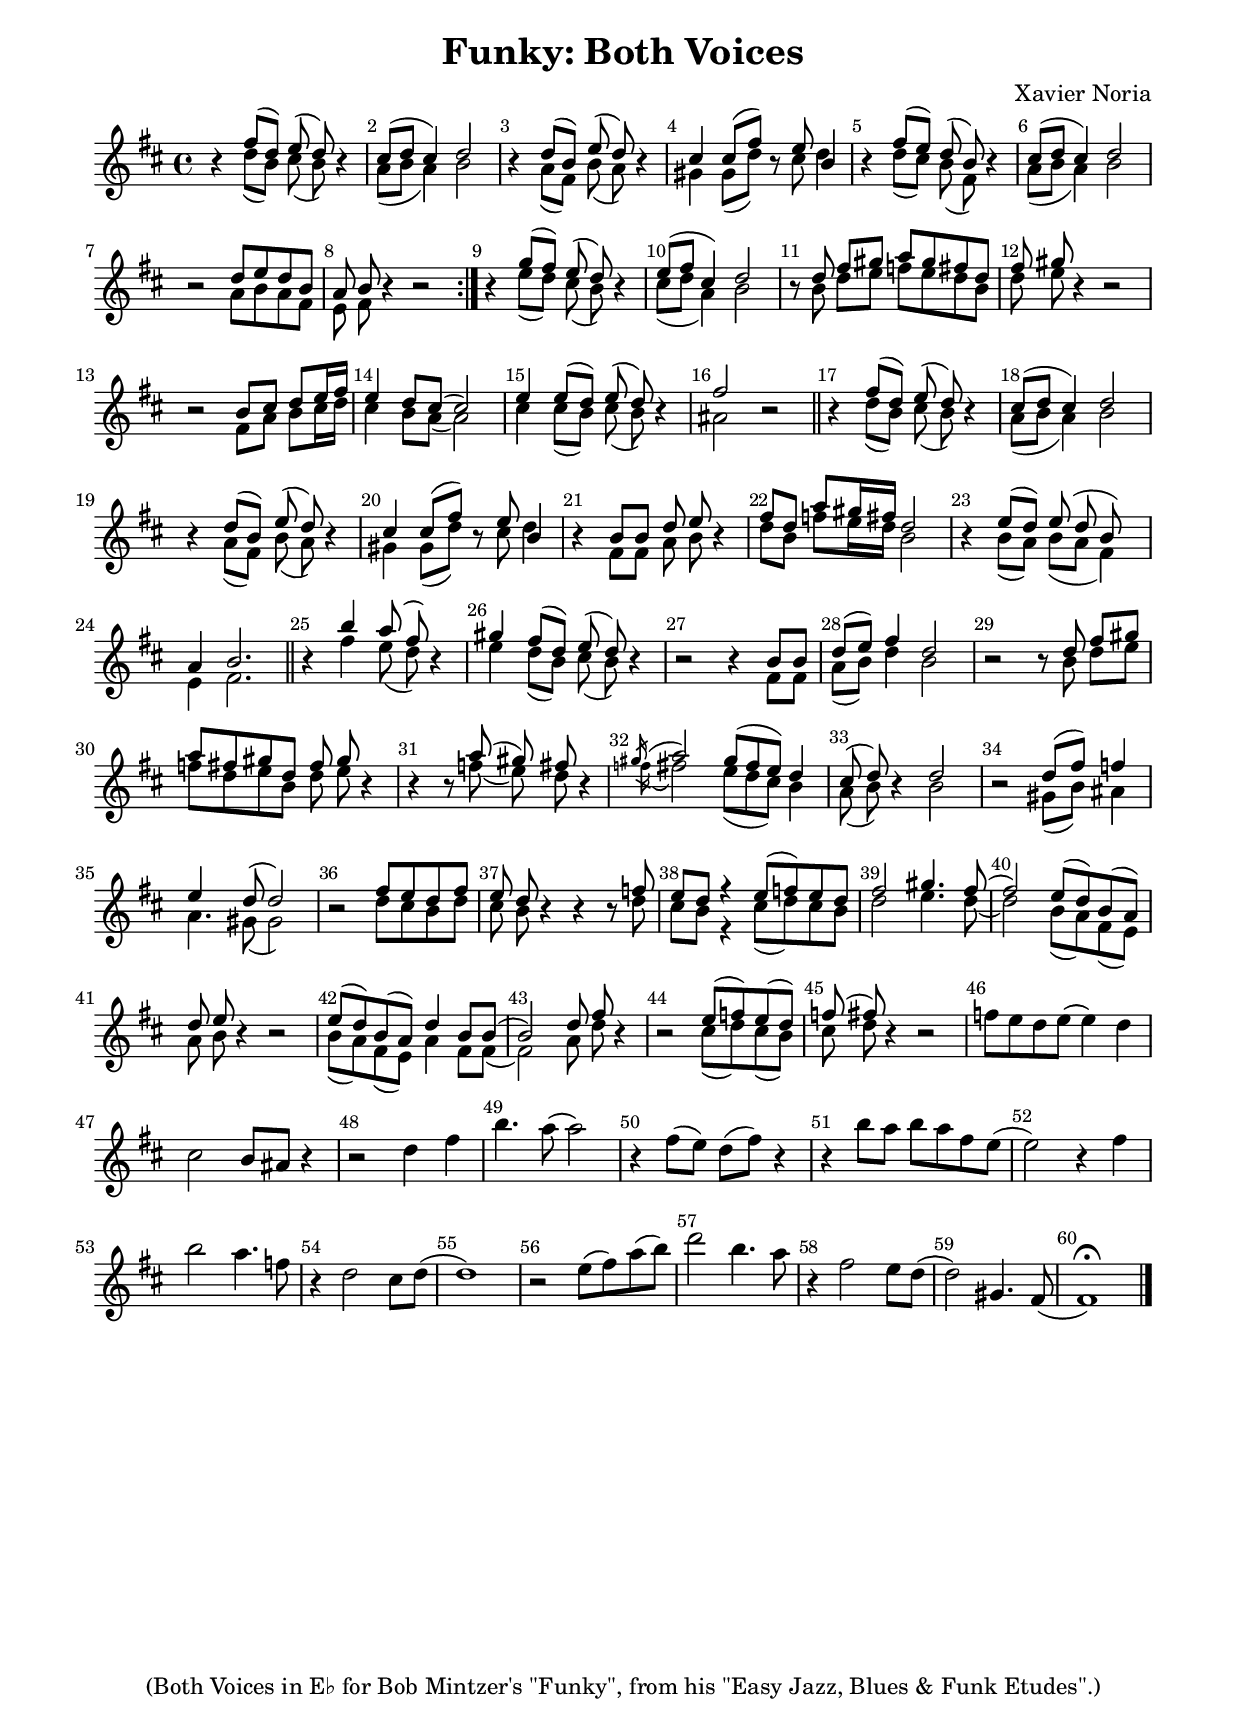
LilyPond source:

\version "2.16.1"

\include "../shared/common.ly"

\header {
  title    = "Funky: Both Voices"
  composer = "Xavier Noria"
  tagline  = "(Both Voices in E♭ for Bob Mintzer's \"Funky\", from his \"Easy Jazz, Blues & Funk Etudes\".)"
}

melody = \relative c'' {
  \clef treble
  \key d \major
  \time 4/4
  
  \repeat volta 2 {
    % 1
    r4 << fs8( \\ d8( >> << d8) \\ b8) >> << e8( \\ cs8( >> << d8) \\ b8) >> r4 |

    % 2
    << cs8( \\ a8( >> << d8 \\ b >> << cs4) \\ a) >> << d2 \\ b >> |

    % 3
    r4 << d8( \\ a8( >> << b8) \\ fs8) >> << e'8( \\ b8( >> << d8) \\ a) >> r4 |

    % 4
    << cs4 \\ gs4 >> << cs8( \\ gs8( >> << fs'8) \\ d8) >> r8 << e8 \\ cs8 >> << b4 \\ d4>> |

    % 5
    r4 << fs8( \\ d8( >> << e8) \\ cs8) >> << d8( \\ b8( >> << b8) \\ fs8) >> r4 |

    % 6
    << cs'8( \\ a8( >> << d8 \\ b8 >> << cs4) \\ a4) >> << d2 \\ b2 >> |

    % 7
    r2 << d8 \\ a8 >> << e'8 \\ b8 >> << d8 \\ a8 >> << b8 \\ fs8 >> |

    % 8
    << a8 \\ e8 >> << b'8 \\ fs8 >> r4 r2 |
  }

  % ---------------------------------------------------------------------------

  % 9
  r4 << g'8( \\ e8( >> << fs8) \\ d8) >> << e8( \\ cs8( >> << d8) \\ b8) >> r4 |

  % 10
  << e8( \\ cs8( >> << fs8 \\ d >> << cs4) \\ a4) >> << d2 \\ b >> |

  % 11
  r8 << d8 \\ b8 >> << fs'8[ \\ d8[ >> << gs8] \\ e8] >> << a8 \\ f8 >> << gs8 \\ e8 >> << fs8 \\ d8 >> << d8 \\ b8 >> |

  % 12
  << fs'8 \\ d8 >>  << gs8 \\ e8 >> r4 r2 |

  % 13
  r2 << b8 \\ fs8 >> << cs'8 \\ a8 >>  << d8 \\ b8 >> << e16 \\ cs16 >> << fs16 \\ d16 >> |

  % 14
  << e4 \\ cs4 >> << d8 \\ b8 >> << cs8( \\ a8( >>  << cs2) \\ a2) >> |

  % 15
  << e'4 \\ cs4 >> << e8( \\ cs8( >> << d8) \\ b8) >> << e8( \\ cs8( >> << d8) \\ b8) >> r4 |

  % 16
  << fs'2 \\ as,2 >> r2 \bar "||"

  % ---------------------------------------------------------------------------

  % 17
  r4 << fs'8( \\ d8( >> << d8) \\ b8) >> << e8( \\ cs8( >> << d8) \\ b8) >> r4 |

  % 18
  << cs8( \\ a8( >> << d8 \\ b >> << cs4) \\ a) >> << d2 \\ b >> |

  % 19
  r4 << d8( \\ a8( >> << b8) \\ fs8) >> << e'8( \\ b8( >> << d8) \\ a) >> r4 |

  % 20
  << cs4 \\ gs4 >> << cs8( \\ gs8( >> << fs'8) \\ d8) >> r8 << e8 \\ cs8 >> << b4 \\ d4>> |

  % 21d
  r4 << b8 \\ fs8 >> << b8 \\ fs8 >> << d'8 \\ a8 >>  << e'8 \\ b8 >> r4 |

  % 22
  << fs'8 \\ d8 >> << d8 \\ b8 >>  << a'8 \\ f8 >>  << gs16 \\ e16 >>  << fs16 \\ d16 >>  << d2 \\ b2 >> |

  % 23
  r4 << e8( \\ b8( >> << d8) \\ a8) >> << e'8( \\ b8( >> << d8 \\ a8 >> << b8) \\ fs4) >> |

  % 24
  << a4 \\ e4 >> << b'2. \\ fs2. >> \bar "||"

  % ---------------------------------------------------------------------------

  % 25
  r4 << b'4 \\ fs4 >> << a8( \\ e8( >> << fs8) \\ d8) >>  r4 |

  % 26
  << gs4 \\ e4 >>  << fs8( \\ d8( >> << d8) \\ b8) >>  << e8( \\ cs8( >> << d8) \\ b8) >> r4 |

  % 27
  r2 r4 << b8 \\ fs8 >> << b8 \\ fs8 >> |

  % 28
  << d'8( \\ a8( >> << e'8) \\ b8) >>  << fs'4 \\ d4 >> << d2 \\ b2 >> |

  % 29
  r2 r8 << d8 \\ b8 >> << fs'8[ \\ d8[ >> << gs8] \\ e8] >> |

  % 30
  << a8 \\ f8 >>  << fs8 \\ d8 >> << gs8 \\ e8 >>  << d8 \\ b8 >> << fs'8 \\ d8 >> << gs8 \\ e8 >> r4 |

  % 31
  r4 r8 << a8( \\ f8( >> << gs8) \\ e8) >> << fs8 \\ d8 >> r4 |

  % 32
  << \acciaccatura gs16 \\ \acciaccatura f16 >> << a2 \\ fs2 >> \times 2/3 { << gs8( \\ e8( >> << fs8 \\ d8 >> << e8) \\ cs8) >>  } << d4 \\ b4 >> |

  % 33
  << cs8( \\ a8( >> << d8) \\ b8) >> r4 << d2 \\ b2 >> |

  % 34
  r2 << d8( \\ gs,8( >> << fs'8) \\ b,8) >> << f'4 \\ as,4 >> |

  % 35
  << e'4 \\ a,4. >> << d8( \\ gs,8( >> << d'2) \\ gs,2) >> |

  % 36
  r2 << { fs'8 e8 d8 fs8 } \\ { d8 cs8 b8 d8 } >> |

  % 37
  << { e8 d8 } \\ { cs8 b8 } >> r4 r4 r8 << f'8 \\ d8 >> |

  % 38
  << { e8 d8 r4 e8( f8) e8 d8 } \\ { cs8 b8 r4 cs8( d8) cs8 b8 } >> |

  % 39
  << { fs'2 gs4. fs8( } \\ { d2 e4. d8( } >> |

  % 40
  << fs2) \\ d2) >> << { e8( d8) b8( a8) } \\ { b8( a8) fs8( e8) } >> |

  % 41
  << { d'8 e8 } \\ { a,8 b8 } >> r4 r2 |

  % 42
  << {e8( d8) b8( a8) d4 b8 b8(} \\ { b8( a8) fs8( e8) a4 fs8 fs8( } >>|

  % 43
  << {b2) d8 fs8} \\ { fs,2) a8 d8 } >> r4|

  % 44
  r2 << { e8( f8) e8( d8) } \\ { cs8( d8) cs8( b8) } >>|

  % 45
  << { f'8( fs8) } \\ { cs8 d8 } >>  r4 r2 |

  % 46
  f8 e8 d8 e8( e4) d4 |

  % 47
  cs2 b8 as8 r4 |

  % 48
  r2 d4 fs4 |

  % 49
  b4. a8( a2) |

  % 50
  r4 fs8( e8) d8( fs8) r4 |

  % 51
  r4 b8 a8 b8 a8 fs8 e8( |

  % 52
  e2) r4 fs4 |

  % 53
  b2 a4. f8 |

  % 54
  r4 d2 cs8 d8( |

  % 55
  d1)

  % 56
  r2 e8( fs8) a8( b8) |

  % 57
  d2 b4. a8 |

  % 58
  r4 fs2 e8 d8(

  % 59
  d2) gs,4. fs8(

  % 60
  fs1)\fermata \bar "|."
}

\score {
  { \melody }
}
